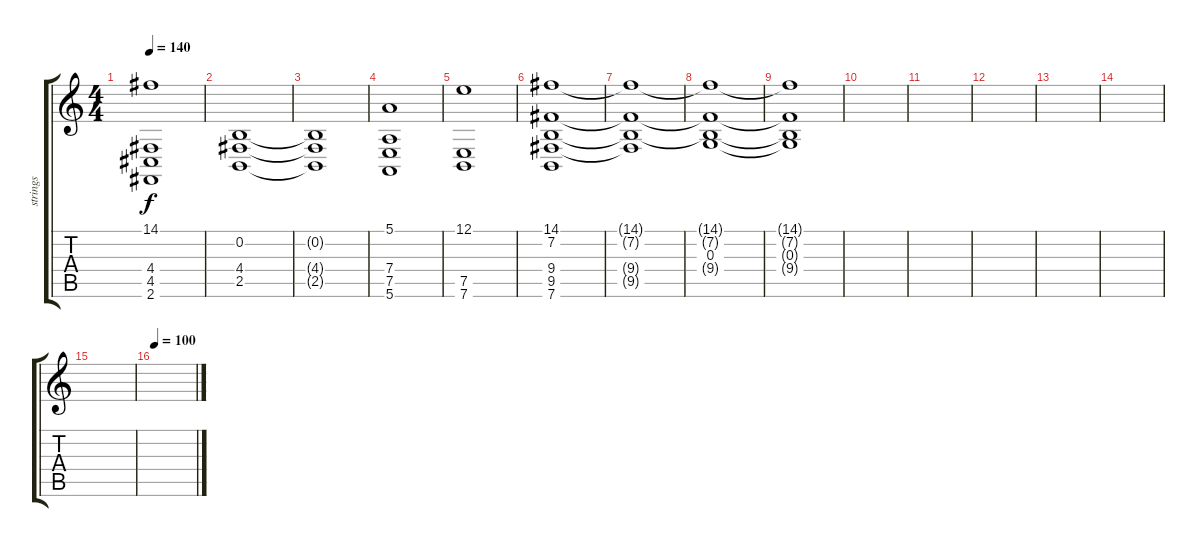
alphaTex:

\track ("strings" "strings") {instrument synthstrings2}
\staff {score tabs}
\tuning (E4 B3 G3 D3 A2 E2) {hide}
\ts (4 4)
\tempo 140
\clef g2
\ks c
(14.1 4.4 4.5 2.6).1{dy f} |
(0.2 4.4 2.5).1 |
(0.2{t} 4.4{t} 2.5{t}).1 |
(5.1 7.4 7.5 5.6).1 |
(12.1 7.5 7.6).1 |
(14.1 7.2 9.4 9.5 7.6).1{volume 3} |
(14.1{t} 7.2{t} 9.4{t} 9.5{t}).1 |
(14.1{t} 7.2{t} 0.3 9.4{t}).1 |
(14.1{t} 7.2{t} 0.3{t} 9.4{t}).1 |
|
|
|
|
|
|
\tempo 100
